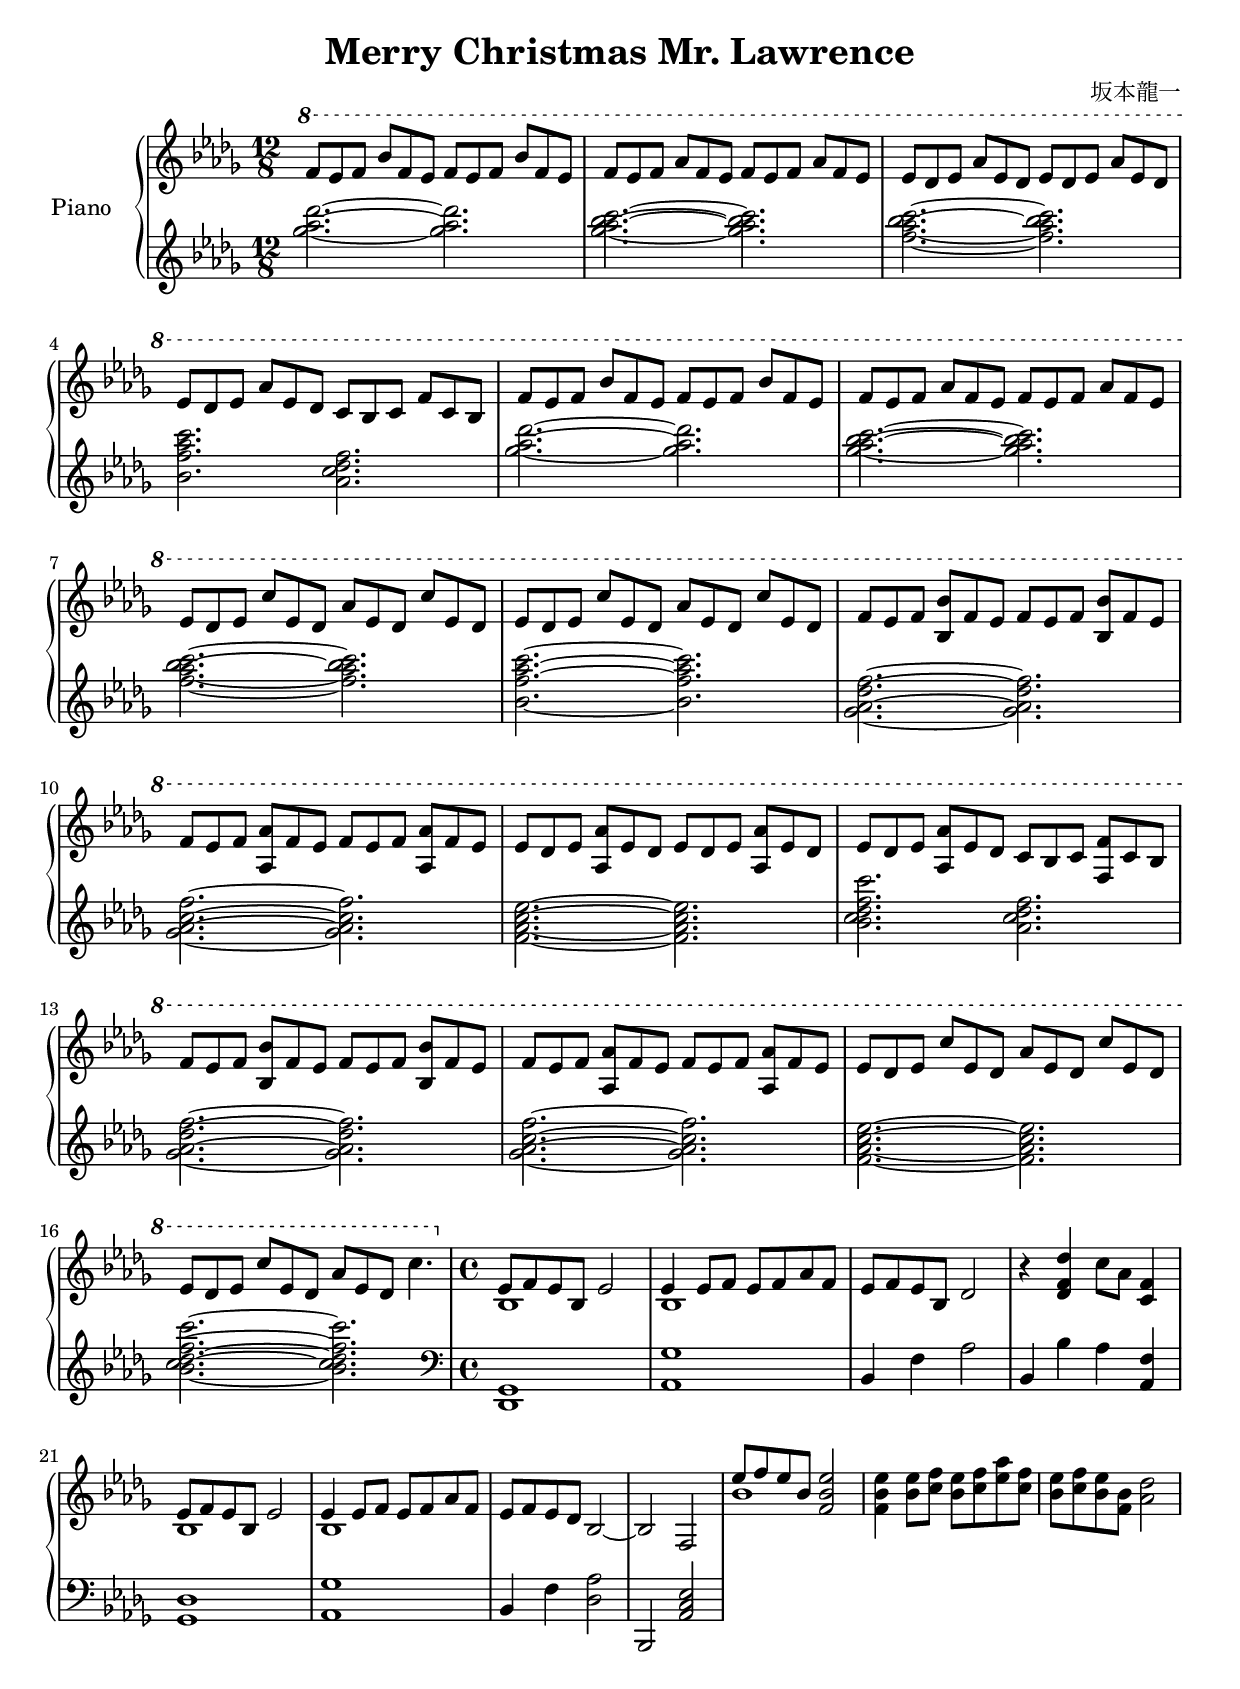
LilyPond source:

\header {
  title = "Merry Christmas Mr. Lawrence"
  composer = "坂本龍一"
}

upper = \relative des' {\key des \major \time 12/8 \clef treble

    \ottava #1

    f'8 ees f bes f ees f ees f bes f ees |
    f ees f aes f ees f ees f aes f ees |
    ees des ees aes ees des ees des ees aes ees des |
    ees des ees aes ees des c bes c f c bes |
    f' ees f bes f ees f ees f bes f ees |
    f ees f aes f ees f ees f aes f ees |
    ees des ees c' ees, des aes' ees des c' ees, des |
    ees des ees c' ees, des aes' ees des c' ees, des |
    f ees f <bes bes,> f ees f ees f <bes bes,> f ees |
    f ees f <aes aes,> f ees f ees f <aes aes,> f ees |
    ees des ees <aes aes,> ees des ees des ees <aes aes,> ees des |
    ees des ees <aes aes,> ees des c bes c <f f,> c bes |
    f' ees f <bes bes,> f ees f ees f <bes bes,> f ees |
    f ees f <aes aes,> f ees f ees f <aes aes,> f ees |
    ees des ees c' ees, des aes' ees des c' ees, des |
    ees des ees c' ees, des aes' ees des c'4. |

    \time 4/4 \ottava #0

    <<{ees,,8 f ees bes ees2}\\{bes1}>>| <<{ees4 ees8 f ees f aes f}\\{bes,1}>> |
    ees8 f ees bes des2 | r4 <des f des'>4 c'8 aes <f c>4 |

    <<{ees8 f ees bes ees2}\\{bes1}>>| <<{ees4 ees8 f ees f aes f}\\{bes,1}>> |
    ees8 f ees des bes2~ | bes f |

    <<{ees''8 f ees bes <ees~ bes~ f~>2}\\{bes1}>>| <ees bes f>4 <ees bes>8 <f c>  <ees bes> <f c> <aes ees> <f c> |
    <ees bes> <f c> <ees bes> <bes f> <des aes>2 |



  }

lower = \relative des' {\key des \major \time 12/8 \clef treble
    <ges' aes des>2. ~<ges aes des>2. |
    <ges aes bes c> ~<ges aes bes c> |
    <f aes bes c> ~<f aes bes c> |
    <bes, f' aes c> <aes c des f> |
    <ges' aes des>2. ~<ges aes des>2. |
    <ges aes bes c> ~<ges aes bes c> |
    <f aes bes c> ~<f aes bes c> |
    <bes, f' aes c> ~<bes f' aes c> |
    <ges aes des f> ~<ges aes des f> |
    <ges aes c f> ~<ges aes c f> |
    <f aes c ees>~ <f aes c ees> |
    <bes c des f c'> <aes c des f> |
    <ges aes des f> ~<ges aes des f> |
    <ges aes c f> ~<ges aes c f> |
    <f aes c ees> ~<f aes c ees> |
    <bes c des f c'> ~<bes c des f c'> |

    \time 4/4  \clef bass

    <des,,, ges>1 | <aes' ges'> |
    bes4 f' aes2 | bes,4 bes' aes <f aes,> |
    <ges, des'>1 | <aes ges'> |
    bes4 f' <des aes'>2 | bes, <aes' c ees> |

  }

\score {
  \new PianoStaff <<
    \set PianoStaff.instrumentName = #"Piano  "
    \new Staff = "upper" \upper
    \new Staff = "lower" \lower
    >>
  }

  \layout {}
  \midi {}
